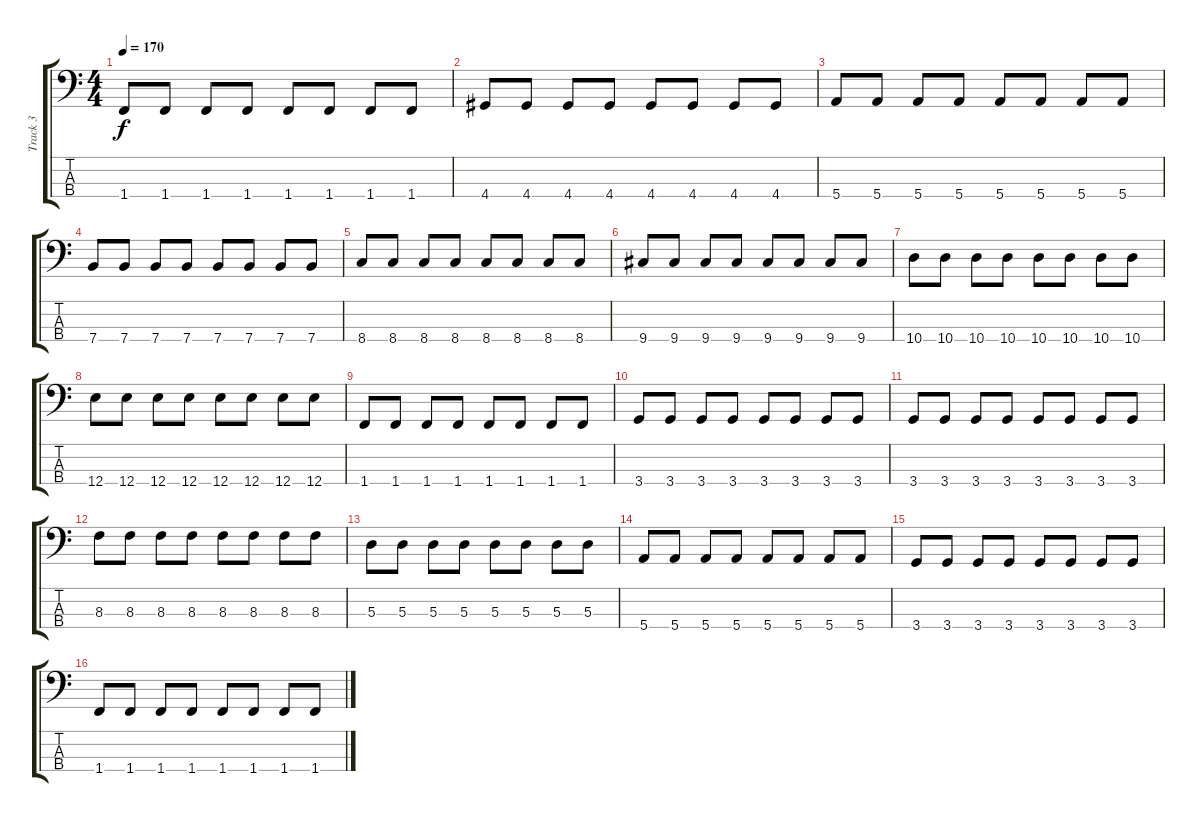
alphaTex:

\track ("Track 3" "Track 3") {instrument electricbassfinger}
\staff {score tabs}
\tuning (G2 D2 A1 E1) {hide}
\ts (4 4)
\tempo 170
\clef f4
\ks c
1.4.8{dy f} 1.4.8 1.4.8 1.4.8 1.4.8 1.4.8 1.4.8 1.4.8 |
4.4.8 4.4.8 4.4.8 4.4.8 4.4.8 4.4.8 4.4.8 4.4.8 |
5.4.8 5.4.8 5.4.8 5.4.8 5.4.8 5.4.8 5.4.8 5.4.8 |
7.4.8 7.4.8 7.4.8 7.4.8 7.4.8 7.4.8 7.4.8 7.4.8 |
8.4.8 8.4.8 8.4.8 8.4.8 8.4.8 8.4.8 8.4.8 8.4.8 |
9.4.8 9.4.8 9.4.8 9.4.8 9.4.8 9.4.8 9.4.8 9.4.8 |
10.4.8 10.4.8 10.4.8 10.4.8 10.4.8 10.4.8 10.4.8 10.4.8 |
12.4.8 12.4.8 12.4.8 12.4.8 12.4.8 12.4.8 12.4.8 12.4.8 |
1.4.8 1.4.8 1.4.8 1.4.8 1.4.8 1.4.8 1.4.8 1.4.8 |
3.4.8 3.4.8 3.4.8 3.4.8 3.4.8 3.4.8 3.4.8 3.4.8 |
3.4.8 3.4.8 3.4.8 3.4.8 3.4.8 3.4.8 3.4.8 3.4.8 |
8.3.8 8.3.8 8.3.8 8.3.8 8.3.8 8.3.8 8.3.8 8.3.8 |
5.3.8 5.3.8 5.3.8 5.3.8 5.3.8 5.3.8 5.3.8 5.3.8 |
5.4.8 5.4.8 5.4.8 5.4.8 5.4.8 5.4.8 5.4.8 5.4.8 |
3.4.8 3.4.8 3.4.8 3.4.8 3.4.8 3.4.8 3.4.8 3.4.8 |
1.4.8 1.4.8 1.4.8 1.4.8 1.4.8 1.4.8 1.4.8 1.4.8
